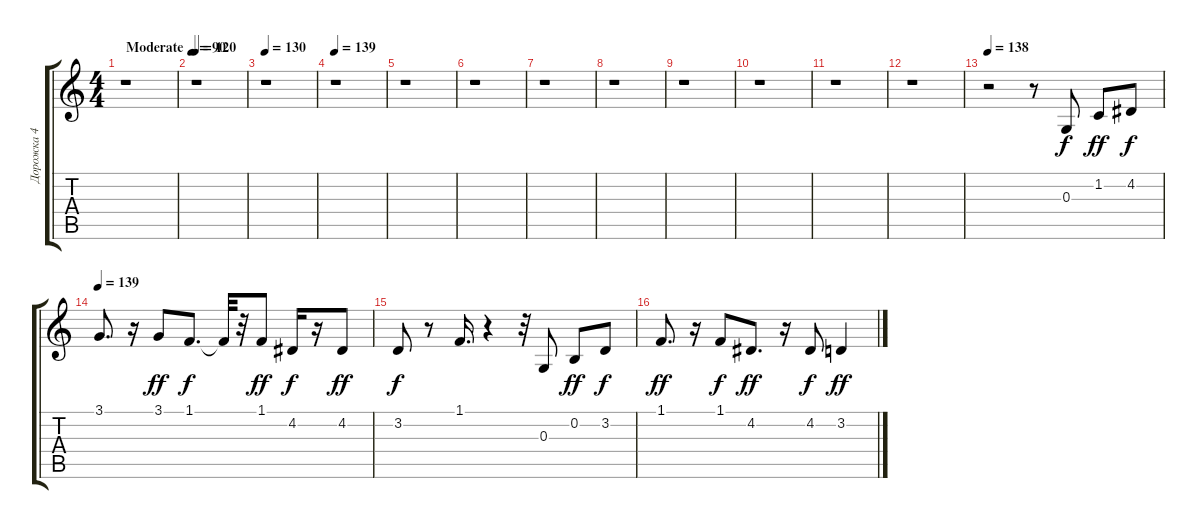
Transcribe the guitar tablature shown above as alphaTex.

\track ("Дорожка 4" "Дорожка 4") {instrument altosax}
\staff {score tabs}
\tuning (E4 B3 G3 D3 A2 E2) {hide}
\ts (4 4)
\tempo (90 "Moderate")
\clef g2
\ks c
r.1{dy f instrument altosax} |
\tempo 120
r.1 |
\tempo 130
r.1 |
\tempo 139
r.1 |
r.1 |
r.1 |
r.1 |
r.1 |
r.1 |
r.1 |
r.1 |
r.1 |
\tempo 138
r.2 r.8 0.3.8 1.2.8{dy ff} 4.2.8{dy f} |
\tempo 139
3.1.8{d} r.16 3.1.8{dy ff} 1.1.8{d dy f} 1.1{t}.32 r.32 1.1.8{dy ff} 4.2.16{dy f} r.16 4.2.8{dy ff} |
3.2.8{dy f} r.8 1.1.16{d} r.4 r.32 0.3.8 0.2.8{dy ff} 3.2.8{dy f} |
1.1.8{d dy ff} r.16 1.1.8{dy f} 4.2.8{d dy ff} r.16 4.2.8{dy f} 3.2.4{dy ff}
